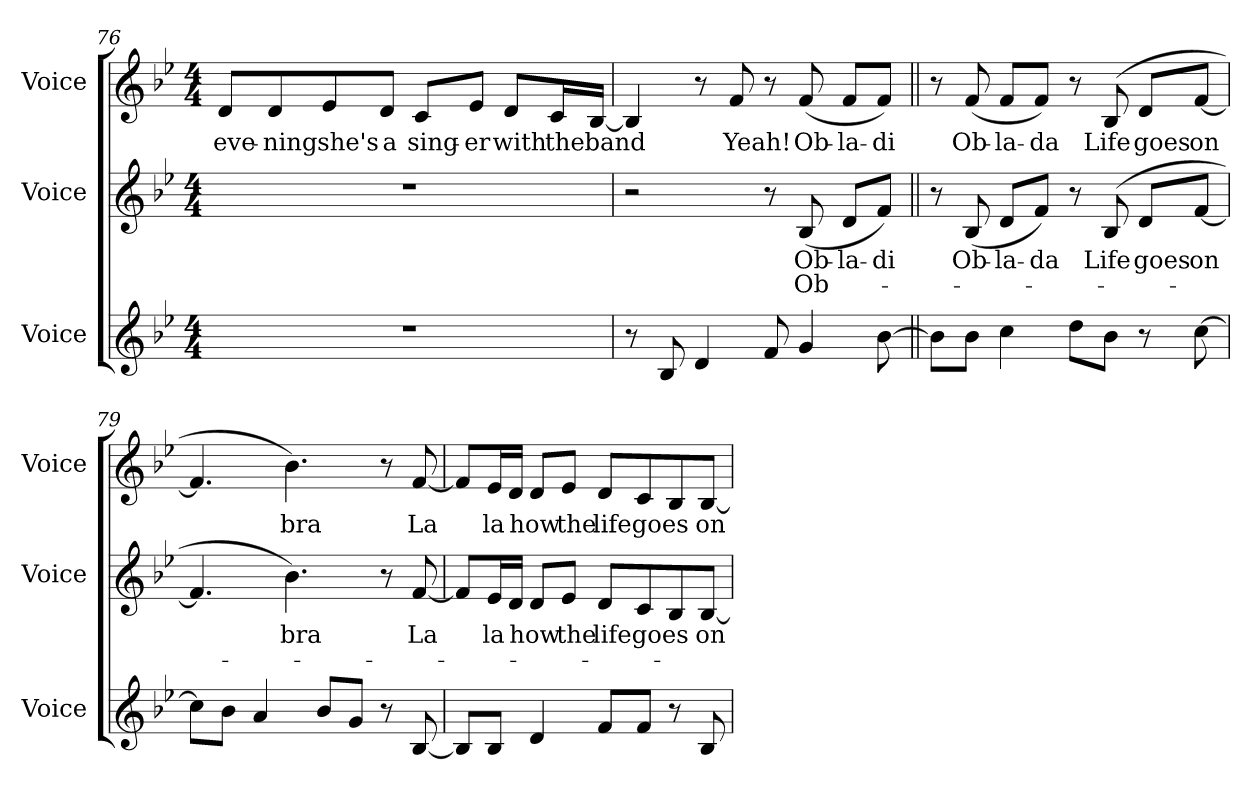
**kern	**kern	**text	**text	**kern	**text
*part3	*part2	*part2	*part2	*part1	*part1
*staff3	*staff2	*staff2	*staff2	*staff1	*staff1
*I"Voice	*I"Voice	*	*	*I"Voice	*
*I'Voice	*I'Voice	*	*	*I'Voice	*
!!LO:LB:g=z
*clefG2	*clefG2	*	*	*clefG2	*
*k[b-e-]	*k[b-e-]	*	*	*k[b-e-]	*
*B-:	*B-:	*	*	*B-:	*
*M4/4	*M4/4	*	*	*M4/4	*
=76	=76	=76	=76	=76	=76
!	!	!	!	!	!LO:LY:b:color=#000000
1r	1r	.	.	8di/L	eve-
!	!	!	!	!	!LO:LY:b:color=#000000
.	.	.	.	8di/	-ning
!	!	!	!	!	!LO:LY:b:color=#000000
.	.	.	.	8e-i/	she's
!	!	!	!	!	!LO:LY:b:color=#000000
.	.	.	.	8di/J	a
!	!	!	!	!	!LO:LY:b:color=#000000
.	.	.	.	8ci/L	sing-
!	!	!	!	!	!LO:LY:b:color=#000000
.	.	.	.	8e-i/J	-er
!	!	!	!	!	!LO:LY:b:color=#000000
.	.	.	.	8di/L	with
!	!	!	!	!	!LO:LY:b:color=#000000
.	.	.	.	16ci/L	the
!	!	!	!	!	!LO:LY:b:color=#000000
.	.	.	.	[16B-i/JJ	band
=77	=77	=77	=77	=77	=77
8r	2r	.	.	4B-i/]	.
8B-i/	.	.	.	.	.
4di/	.	.	.	8r	.
!	!	!	!	!	!LO:LY:b:color=#000000
.	.	.	.	8fi/	Yeah!
8fi/	8r	.	.	8r	.
!	!	!LO:LY:b:color=#000000	!LO:LY:b:color=#000000	!	!
!	!	!	!	!	!LO:LY:b:color=#000000
4gi/	(8B-i/	Ob-	-Ob-	(8fi/	Ob-
!	!	!LO:LY:b:color=#000000	!	!	!
!	!	!	!	!	!LO:LY:b:color=#000000
.	8di/L	-la-	.	8fi/L	-la-
!	!	!LO:LY:b:color=#000000	!	!	!
!	!	!	!	!	!LO:LY:b:color=#000000
[8b-i\	8fi/J)	-di	.	8fi/J)	-di
=78||	=78||	=78||	=78||	=78||	=78||
8b-i\L]	8r	.	.	8r	.
!	!	!LO:LY:b:color=#000000	!	!	!
!	!	!	!	!	!LO:LY:b:color=#000000
8b-i\J	(8B-i/	Ob-	.	(8fi/	Ob-
!	!	!LO:LY:b:color=#000000	!	!	!
!	!	!	!	!	!LO:LY:b:color=#000000
4cci\	8di/L	-la-	.	8fi/L	-la-
!	!	!LO:LY:b:color=#000000	!	!	!
!	!	!	!	!	!LO:LY:b:color=#000000
.	8fi/J)	-da	.	8fi/J)	-da
8ddi\L	8r	.	.	8r	.
!	!	!LO:LY:b:color=#000000	!	!	!
!	!	!	!	!	!LO:LY:b:color=#000000
8b-i\J	(8B-i/	Life	.	(8B-i/	Life
!	!	!LO:LY:b:color=#000000	!	!	!
!	!	!	!	!	!LO:LY:b:color=#000000
8r	8di/L	goes	.	8di/L	goes
!	!	!LO:LY:b:color=#000000	!	!	!
!	!	!	!	!	!LO:LY:b:color=#000000
[8cci\	[8fi/J	on	.	[8fi/J	on
=79	=79	=79	=79	=79	=79
8cci\L]	4.fi/]	.	.	4.fi/]	.
8b-i\J	.	.	.	.	.
4ai/	.	.	.	.	.
!	!	!LO:LY:b:color=#000000	!	!	!
!	!	!	!	!	!LO:LY:b:color=#000000
.	4.b-i\)	bra	.	4.b-i\)	bra
8b-i/L	.	.	.	.	.
8gi/J	.	.	.	.	.
8r	8r	.	.	8r	.
!	!	!LO:LY:b:color=#000000	!	!	!
!	!	!	!	!	!LO:LY:b:color=#000000
[8B-i/	[8fi/	La	.	[8fi/	La
=80	=80	=80	=80	=80	=80
8B-i/L]	8fi/L]	.	.	8fi/L]	.
!	!	!LO:LY:b:color=#000000	!	!	!
!	!	!	!	!	!LO:LY:b:color=#000000
8B-i/J	16e-i/L	la	.	16e-i/L	la
.	16di/JJ	.	.	16di/JJ	.
!	!	!LO:LY:b:color=#000000	!	!	!
!	!	!	!	!	!LO:LY:b:color=#000000
4di/	8di/L	how	.	8di/L	how
!	!	!LO:LY:b:color=#000000	!	!	!
!	!	!	!	!	!LO:LY:b:color=#000000
.	8e-i/J	the	.	8e-i/J	the
!	!	!LO:LY:b:color=#000000	!	!	!
!	!	!	!	!	!LO:LY:b:color=#000000
8fi/L	8di/L	life	.	8di/L	life
!	!	!LO:LY:b:color=#000000	!	!	!
!	!	!	!	!	!LO:LY:b:color=#000000
8fi/J	8ci/	goes	.	8ci/	goes
8r	8B-i/	.	.	8B-i/	.
!	!	!LO:LY:b:color=#000000	!	!	!
!	!	!	!	!	!LO:LY:b:color=#000000
8B-i/	[8B-i/J	on	.	[8B-i/J	on
=	=	=	=	=	=
*-	*-	*-	*-	*-	*-
